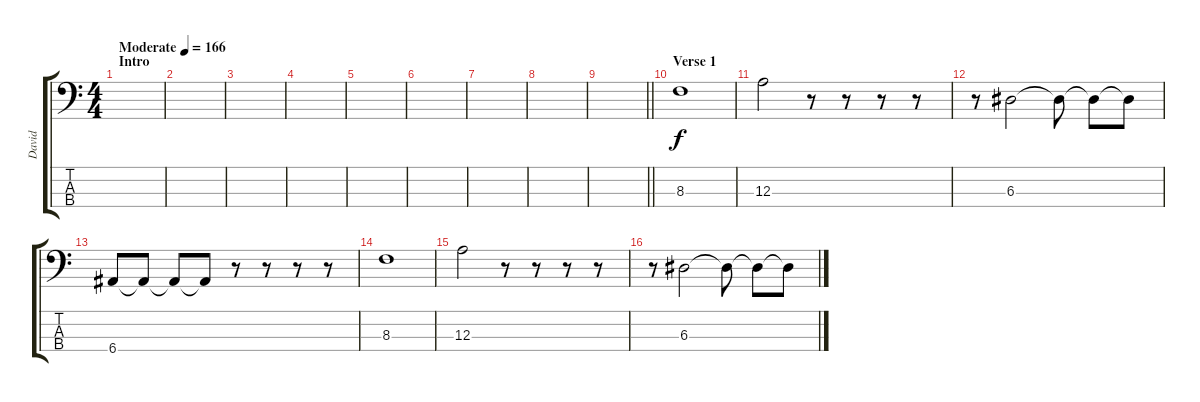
\track ("David" "David") {instrument electricbasspick}
\staff {score tabs}
\tuning (G2 D2 A1 E1) {hide}
\ts (4 4)
\section ("" "Intro")
\tempo (166 "Moderate")
\clef f4
\ks c
|
|
|
|
|
|
|
|
\barLineRight lightlight
|
\section ("" "Verse 1")
8.3.1 |
12.3.2 r.8 r.8 r.8 r.8 |
r.8 6.3.2 6.3{t}.8 6.3{t}.8 6.3{t}.8 |
6.4.8 6.4{t}.8 6.4{t}.8 6.4{t}.8 r.8 r.8 r.8 r.8 |
8.3.1 |
12.3.2 r.8 r.8 r.8 r.8 |
r.8 6.3.2 6.3{t}.8 6.3{t}.8 6.3{t}.8
